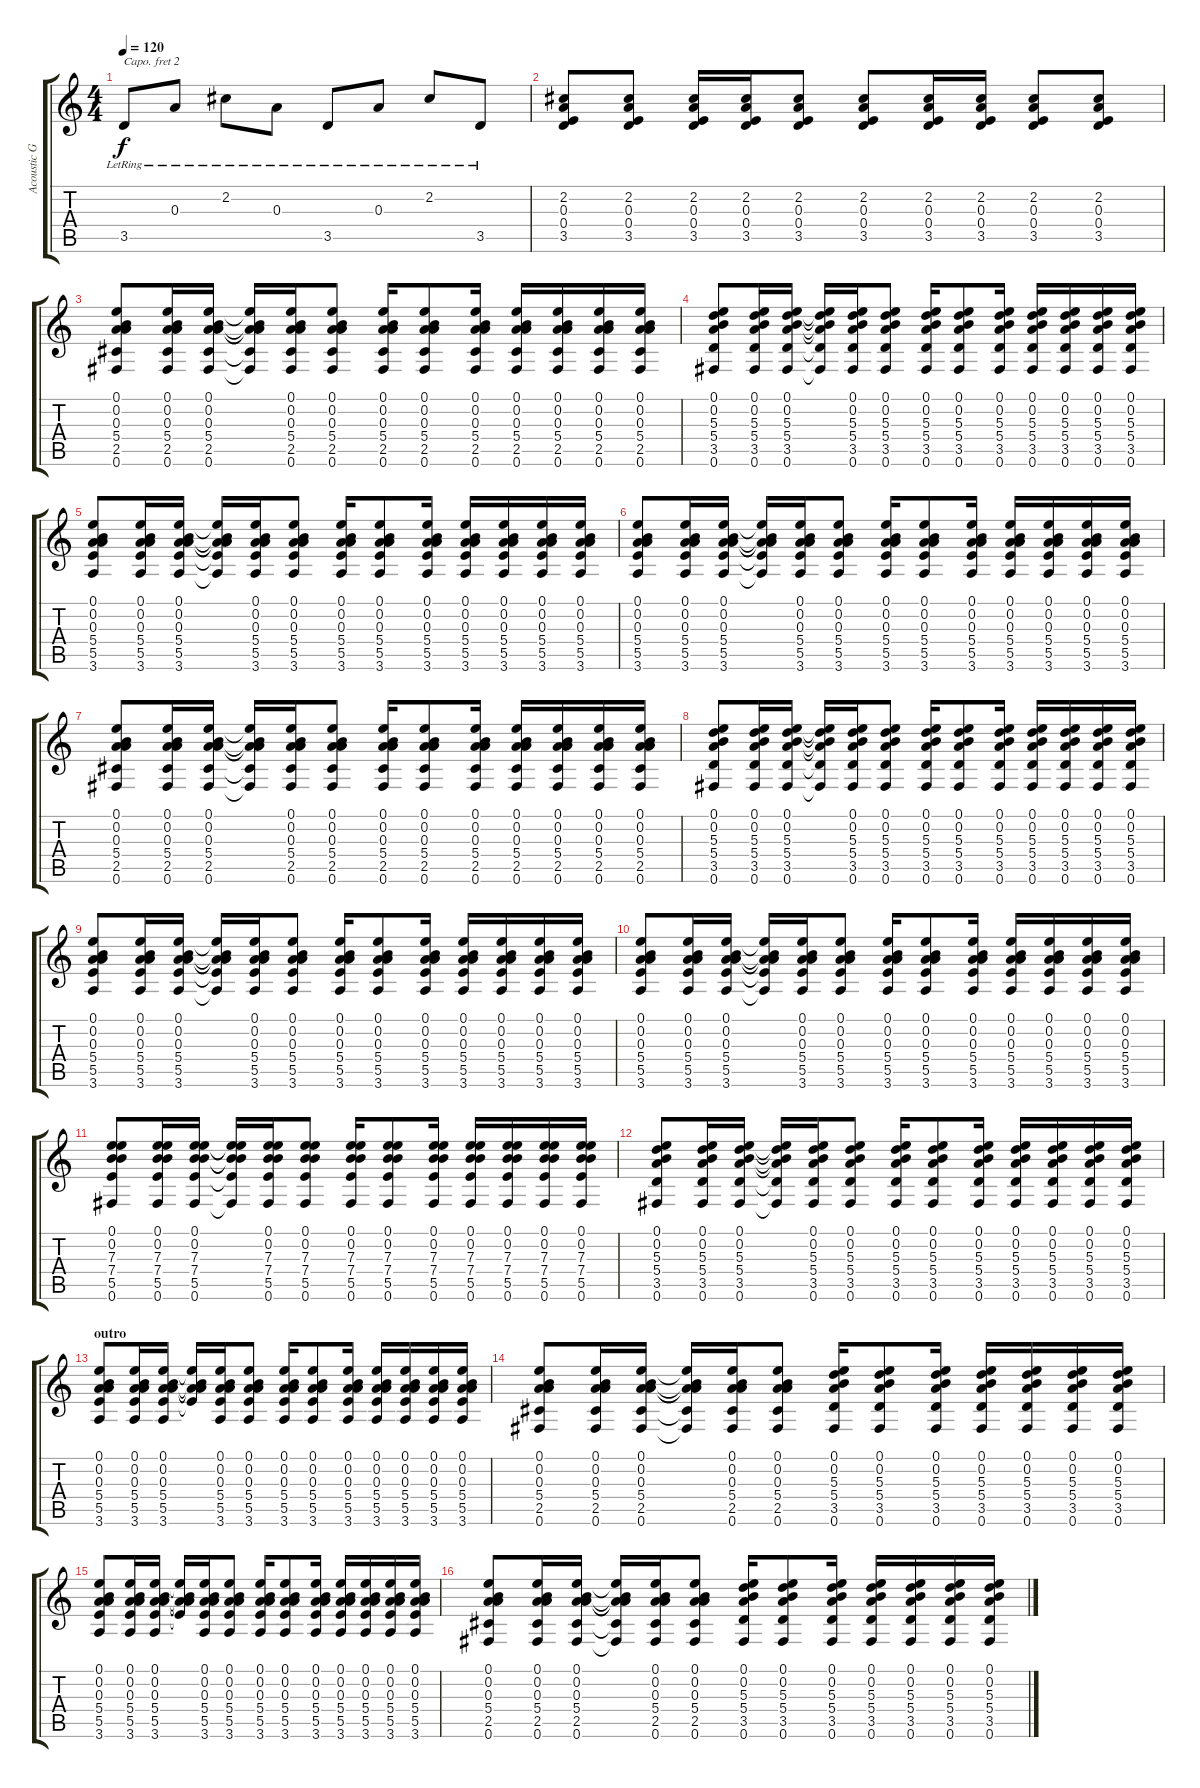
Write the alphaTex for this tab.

\track ("Acoustic Guitar (Tom Delonge)" "Acoustic G") {instrument acousticguitarsteel}
\staff {score tabs}
\capo 2
\tuning (D4 A3 G3 D3 A2 E2) {hide}
\ts (4 4)
\tempo 120
\clef g2
\ks c
3.5{lr}.8{dy f} 0.3{lr}.8 2.2{lr}.8 0.3{lr}.8 3.5{lr}.8 0.3{lr}.8 2.2{lr}.8 3.5{lr}.8 |
(2.2 0.3 0.4 3.5).8 (2.2 0.3 0.4 3.5).8 (2.2 0.3 0.4 3.5).16 (2.2 0.3 0.4 3.5).16 (2.2 0.3 0.4 3.5).8 (2.2 0.3 0.4 3.5).8 (2.2 0.3 0.4 3.5).16 (2.2 0.3 0.4 3.5).16 (2.2 0.3 0.4 3.5).8 (2.2 0.3 0.4 3.5).8 |
(0.1 0.2 0.3 5.4 2.5 0.6).8 (0.1 0.2 0.3 5.4 2.5 0.6).16 (0.1 0.2 0.3 5.4 2.5 0.6).16 (0.1{t} 0.2{t} 0.3{t} 5.4{t} 2.5{t} 0.6{t}).16 (0.1 0.2 0.3 5.4 2.5 0.6).16 (0.1 0.2 0.3 5.4 2.5 0.6).8 (0.1 0.2 0.3 5.4 2.5 0.6).16 (0.1 0.2 0.3 5.4 2.5 0.6).8 (0.1 0.2 0.3 5.4 2.5 0.6).16 (0.1 0.2 0.3 5.4 2.5 0.6).16 (0.1 0.2 0.3 5.4 2.5 0.6).16 (0.1 0.2 0.3 5.4 2.5 0.6).16 (0.1 0.2 0.3 5.4 2.5 0.6).16 |
(0.1 0.2 5.3 5.4 3.5 0.6).8 (0.1 0.2 5.3 5.4 3.5 0.6).16 (0.1 0.2 5.3 5.4 3.5 0.6).16 (0.1{t} 0.2{t} 5.3{t} 5.4{t} 3.5{t} 0.6{t}).16 (0.1 0.2 5.3 5.4 3.5 0.6).16 (0.1 0.2 5.3 5.4 3.5 0.6).8 (0.1 0.2 5.3 5.4 3.5 0.6).16 (0.1 0.2 5.3 5.4 3.5 0.6).8 (0.1 0.2 5.3 5.4 3.5 0.6).16 (0.1 0.2 5.3 5.4 3.5 0.6).16 (0.1 0.2 5.3 5.4 3.5 0.6).16 (0.1 0.2 5.3 5.4 3.5 0.6).16 (0.1 0.2 5.3 5.4 3.5 0.6).16 |
(0.1 0.2 0.3 5.4 5.5 3.6).8 (0.1 0.2 0.3 5.4 5.5 3.6).16 (0.1 0.2 0.3 5.4 5.5 3.6).16 (0.1{t} 0.2{t} 0.3{t} 5.4{t} 5.5{t} 3.6{t}).16 (0.1 0.2 0.3 5.4 5.5 3.6).16 (0.1 0.2 0.3 5.4 5.5 3.6).8 (0.1 0.2 0.3 5.4 5.5 3.6).16 (0.1 0.2 0.3 5.4 5.5 3.6).8 (0.1 0.2 0.3 5.4 5.5 3.6).16 (0.1 0.2 0.3 5.4 5.5 3.6).16 (0.1 0.2 0.3 5.4 5.5 3.6).16 (0.1 0.2 0.3 5.4 5.5 3.6).16 (0.1 0.2 0.3 5.4 5.5 3.6).16 |
(0.1 0.2 0.3 5.4 5.5 3.6).8 (0.1 0.2 0.3 5.4 5.5 3.6).16 (0.1 0.2 0.3 5.4 5.5 3.6).16 (0.1{t} 0.2{t} 0.3{t} 5.4{t} 5.5{t} 3.6{t}).16 (0.1 0.2 0.3 5.4 5.5 3.6).16 (0.1 0.2 0.3 5.4 5.5 3.6).8 (0.1 0.2 0.3 5.4 5.5 3.6).16 (0.1 0.2 0.3 5.4 5.5 3.6).8 (0.1 0.2 0.3 5.4 5.5 3.6).16 (0.1 0.2 0.3 5.4 5.5 3.6).16 (0.1 0.2 0.3 5.4 5.5 3.6).16 (0.1 0.2 0.3 5.4 5.5 3.6).16 (0.1 0.2 0.3 5.4 5.5 3.6).16 |
(0.1 0.2 0.3 5.4 2.5 0.6).8 (0.1 0.2 0.3 5.4 2.5 0.6).16 (0.1 0.2 0.3 5.4 2.5 0.6).16 (0.1{t} 0.2{t} 0.3{t} 5.4{t} 2.5{t} 0.6{t}).16 (0.1 0.2 0.3 5.4 2.5 0.6).16 (0.1 0.2 0.3 5.4 2.5 0.6).8 (0.1 0.2 0.3 5.4 2.5 0.6).16 (0.1 0.2 0.3 5.4 2.5 0.6).8 (0.1 0.2 0.3 5.4 2.5 0.6).16 (0.1 0.2 0.3 5.4 2.5 0.6).16 (0.1 0.2 0.3 5.4 2.5 0.6).16 (0.1 0.2 0.3 5.4 2.5 0.6).16 (0.1 0.2 0.3 5.4 2.5 0.6).16 |
(0.1 0.2 5.3 5.4 3.5 0.6).8 (0.1 0.2 5.3 5.4 3.5 0.6).16 (0.1 0.2 5.3 5.4 3.5 0.6).16 (0.1{t} 0.2{t} 5.3{t} 5.4{t} 3.5{t} 0.6{t}).16 (0.1 0.2 5.3 5.4 3.5 0.6).16 (0.1 0.2 5.3 5.4 3.5 0.6).8 (0.1 0.2 5.3 5.4 3.5 0.6).16 (0.1 0.2 5.3 5.4 3.5 0.6).8 (0.1 0.2 5.3 5.4 3.5 0.6).16 (0.1 0.2 5.3 5.4 3.5 0.6).16 (0.1 0.2 5.3 5.4 3.5 0.6).16 (0.1 0.2 5.3 5.4 3.5 0.6).16 (0.1 0.2 5.3 5.4 3.5 0.6).16 |
(0.1 0.2 0.3 5.4 5.5 3.6).8 (0.1 0.2 0.3 5.4 5.5 3.6).16 (0.1 0.2 0.3 5.4 5.5 3.6).16 (0.1{t} 0.2{t} 0.3{t} 5.4{t} 5.5{t} 3.6{t}).16 (0.1 0.2 0.3 5.4 5.5 3.6).16 (0.1 0.2 0.3 5.4 5.5 3.6).8 (0.1 0.2 0.3 5.4 5.5 3.6).16 (0.1 0.2 0.3 5.4 5.5 3.6).8 (0.1 0.2 0.3 5.4 5.5 3.6).16 (0.1 0.2 0.3 5.4 5.5 3.6).16 (0.1 0.2 0.3 5.4 5.5 3.6).16 (0.1 0.2 0.3 5.4 5.5 3.6).16 (0.1 0.2 0.3 5.4 5.5 3.6).16 |
(0.1 0.2 0.3 5.4 5.5 3.6).8 (0.1 0.2 0.3 5.4 5.5 3.6).16 (0.1 0.2 0.3 5.4 5.5 3.6).16 (0.1{t} 0.2{t} 0.3{t} 5.4{t} 5.5{t} 3.6{t}).16 (0.1 0.2 0.3 5.4 5.5 3.6).16 (0.1 0.2 0.3 5.4 5.5 3.6).8 (0.1 0.2 0.3 5.4 5.5 3.6).16 (0.1 0.2 0.3 5.4 5.5 3.6).8 (0.1 0.2 0.3 5.4 5.5 3.6).16 (0.1 0.2 0.3 5.4 5.5 3.6).16 (0.1 0.2 0.3 5.4 5.5 3.6).16 (0.1 0.2 0.3 5.4 5.5 3.6).16 (0.1 0.2 0.3 5.4 5.5 3.6).16 |
(0.1 0.2 7.3 7.4 5.5 0.6).8 (0.1 0.2 7.3 7.4 5.5 0.6).16 (0.1 0.2 7.3 7.4 5.5 0.6).16 (0.1{t} 0.2{t} 7.3{t} 7.4{t} 5.5{t} 0.6{t}).16 (0.1 0.2 7.3 7.4 5.5 0.6).16 (0.1 0.2 7.3 7.4 5.5 0.6).8 (0.1 0.2 7.3 7.4 5.5 0.6).16 (0.1 0.2 7.3 7.4 5.5 0.6).8 (0.1 0.2 7.3 7.4 5.5 0.6).16 (0.1 0.2 7.3 7.4 5.5 0.6).16 (0.1 0.2 7.3 7.4 5.5 0.6).16 (0.1 0.2 7.3 7.4 5.5 0.6).16 (0.1 0.2 7.3 7.4 5.5 0.6).16 |
(0.1 0.2 5.3 5.4 3.5 0.6).8 (0.1 0.2 5.3 5.4 3.5 0.6).16 (0.1 0.2 5.3 5.4 3.5 0.6).16 (0.1{t} 0.2{t} 5.3{t} 5.4{t} 3.5{t} 0.6{t}).16 (0.1 0.2 5.3 5.4 3.5 0.6).16 (0.1 0.2 5.3 5.4 3.5 0.6).8 (0.1 0.2 5.3 5.4 3.5 0.6).16 (0.1 0.2 5.3 5.4 3.5 0.6).8 (0.1 0.2 5.3 5.4 3.5 0.6).16 (0.1 0.2 5.3 5.4 3.5 0.6).16 (0.1 0.2 5.3 5.4 3.5 0.6).16 (0.1 0.2 5.3 5.4 3.5 0.6).16 (0.1 0.2 5.3 5.4 3.5 0.6).16 |
\section ("" "outro")
(0.1 0.2 0.3 5.4 5.5 3.6).8 (0.1 0.2 0.3 5.4 5.5 3.6).16 (0.1 0.2 0.3 5.4 5.5 3.6).16 (0.1{t} 0.2{t} 0.3{t} 5.4{t} 5.5{t}).16 (0.1 0.2 0.3 5.4 5.5 3.6).16 (0.1 0.2 0.3 5.4 5.5 3.6).8 (0.1 0.2 0.3 5.4 5.5 3.6).16 (0.1 0.2 0.3 5.4 5.5 3.6).8 (0.1 0.2 0.3 5.4 5.5 3.6).16 (0.1 0.2 0.3 5.4 5.5 3.6).16 (0.1 0.2 0.3 5.4 5.5 3.6).16 (0.1 0.2 0.3 5.4 5.5 3.6).16 (0.1 0.2 0.3 5.4 5.5 3.6).16 |
(0.1 0.2 0.3 5.4 2.5 0.6).8 (0.1 0.2 0.3 5.4 2.5 0.6).16 (0.1 0.2 0.3 5.4 2.5 0.6).16 (0.1{t} 0.2{t} 0.3{t} 5.4{t} 2.5{t} 0.6{t}).16 (0.1 0.2 0.3 5.4 2.5 0.6).16 (0.1 0.2 0.3 5.4 2.5 0.6).8 (0.1 0.2 5.3 5.4 3.5 0.6).16 (0.1 0.2 5.3 5.4 3.5 0.6).8 (0.1 0.2 5.3 5.4 3.5 0.6).16 (0.1 0.2 5.3 5.4 3.5 0.6).16 (0.1 0.2 5.3 5.4 3.5 0.6).16 (0.1 0.2 5.3 5.4 3.5 0.6).16 (0.1 0.2 5.3 5.4 3.5 0.6).16 |
(0.1 0.2 0.3 5.4 5.5 3.6).8 (0.1 0.2 0.3 5.4 5.5 3.6).16 (0.1 0.2 0.3 5.4 5.5 3.6).16 (0.1{t} 0.2{t} 0.3{t} 5.4{t} 5.5{t}).16 (0.1 0.2 0.3 5.4 5.5 3.6).16 (0.1 0.2 0.3 5.4 5.5 3.6).8 (0.1 0.2 0.3 5.4 5.5 3.6).16 (0.1 0.2 0.3 5.4 5.5 3.6).8 (0.1 0.2 0.3 5.4 5.5 3.6).16 (0.1 0.2 0.3 5.4 5.5 3.6).16 (0.1 0.2 0.3 5.4 5.5 3.6).16 (0.1 0.2 0.3 5.4 5.5 3.6).16 (0.1 0.2 0.3 5.4 5.5 3.6).16 |
(0.1 0.2 0.3 5.4 2.5 0.6).8 (0.1 0.2 0.3 5.4 2.5 0.6).16 (0.1 0.2 0.3 5.4 2.5 0.6).16 (0.1{t} 0.2{t} 0.3{t} 5.4{t} 2.5{t} 0.6{t}).16 (0.1 0.2 0.3 5.4 2.5 0.6).16 (0.1 0.2 0.3 5.4 2.5 0.6).8 (0.1 0.2 5.3 5.4 3.5 0.6).16 (0.1 0.2 5.3 5.4 3.5 0.6).8 (0.1 0.2 5.3 5.4 3.5 0.6).16 (0.1 0.2 5.3 5.4 3.5 0.6).16 (0.1 0.2 5.3 5.4 3.5 0.6).16 (0.1 0.2 5.3 5.4 3.5 0.6).16 (0.1 0.2 5.3 5.4 3.5 0.6).16
